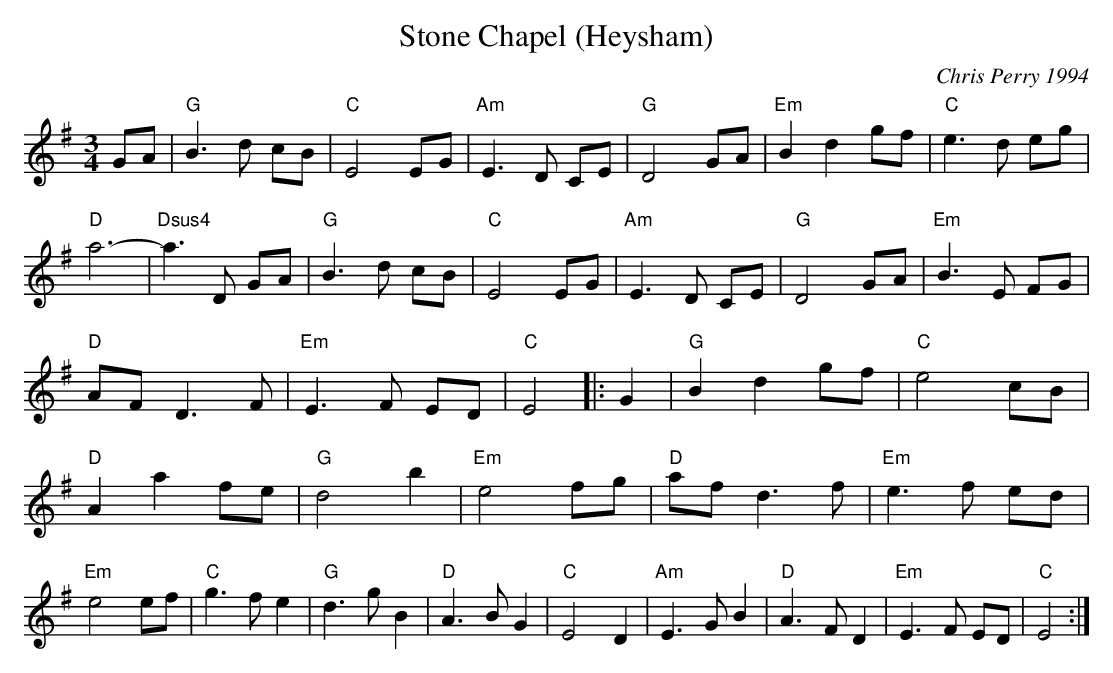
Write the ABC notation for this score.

X:1
T:Stone Chapel (Heysham)
C:Chris Perry 1994
M:3/4
L:1/8
K:G
GA |\
"G"B3 d cB |\
"C"E4 EG |\
"Am"E3 D CE |\
"G"D4 GA |\
"Em"B2 d2 gf |\
"C"e3 d eg |\
"D"a6 -|\
"Dsus4"a3 D GA |\
"G"B3 d cB |\
"C"E4 EG |\
"Am"E3 D CE |\
"G"D4 GA |\
"Em"B3 E FG |\
"D"AF D3 F |\
"Em"E3 F ED |\
"C"E4 |: G2 |\
"G"B2 d2 gf |\
"C"e4 cB |\
"D"A2 a2 fe |\
"G"d4 b2 |\
"Em"e4 fg |\
"D"af d3 f |\
"Em"e3 f ed |\
"Em"e4 ef |\
"C"g3 f e2 |\
"G"d3 g B2 |\
"D"A3 B G2 |\
"C"E4 D2 |\
"Am"E3 G B2 |\
"D"A3 F D2 |\
"Em"E3 F ED |\
"C"E4 :|
